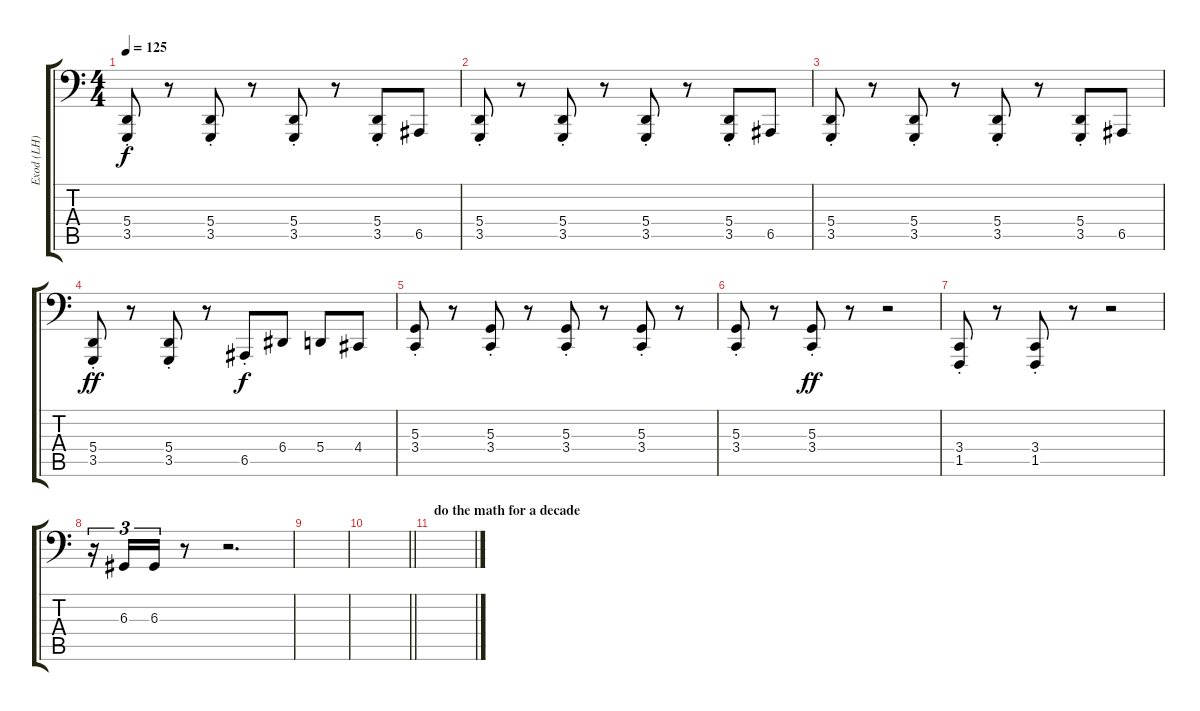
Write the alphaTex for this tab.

\track ("Exod (LH)" "Exod (LH)") {instrument choiraahs}
\staff {score tabs}
\tuning (C3 G2 D2 A1 E1 B0) {hide}
\ts (4 4)
\tempo 125
\clef f4
\ks c
(5.4{st} 3.5{st}).8{dy f} r.8 (5.4{st} 3.5{st}).8 r.8 (5.4{st} 3.5{st}).8 r.8 (5.4{st} 3.5).8 6.5.8 |
(5.4{st} 3.5{st}).8 r.8 (5.4{st} 3.5{st}).8 r.8 (5.4{st} 3.5{st}).8 r.8 (5.4{st} 3.5).8 6.5.8 |
(5.4{st} 3.5{st}).8 r.8 (5.4{st} 3.5{st}).8 r.8 (5.4{st} 3.5{st}).8 r.8 (5.4{st} 3.5).8 6.5.8 |
(5.4{st} 3.5{st}).8{dy ff} r.8 (5.4{st} 3.5{st}).8 r.8 6.5{st}.8{dy f} 6.4.8 5.4.8 4.4.8 |
(5.3{st} 3.4{st}).8 r.8 (5.3{st} 3.4{st}).8 r.8 (5.3{st} 3.4{st}).8 r.8 (5.3{st} 3.4{st}).8 r.8 |
(5.3{st} 3.4{st}).8 r.8 (5.3{st} 3.4{st}).8{dy ff} r.8 r.2 |
(3.4{st} 1.5{st}).8 r.8 (3.4{st} 1.5{st}).8 r.8 r.2 |
r.16{tu (3 2)} 6.3.16{tu (3 2)} 6.3.16{tu (3 2)} r.8 r.2{d} |
|
\barLineRight lightlight
|
\section ("" "do the math for a decade")
